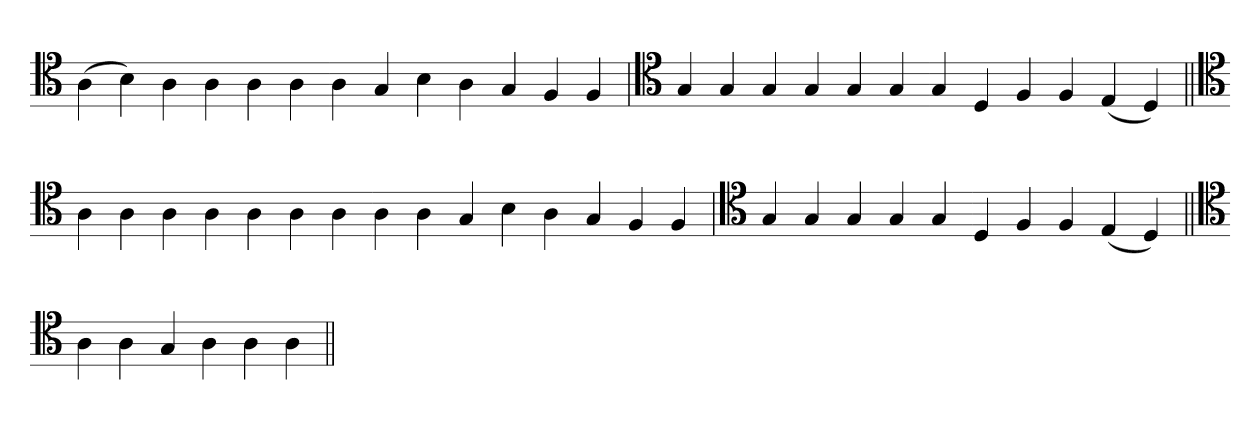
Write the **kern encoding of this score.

**kern
*part1
*staff1
*clefC4
=
(4A
4B)
4A
4A
4A
4A
4A
4G
4B
4A
4G
4F
4F
=
*clefC4
4G
4G
4G
4G
4G
4G
4G
4D
4F
4F
(4E
4D)
=||
*clefC4
4A
4A
4A
4A
4A
4A
4A
4A
4A
4G
4B
4A
4G
4F
4F
=
*clefC4
4G
4G
4G
4G
4G
4D
4F
4F
(4E
4D)
=||
*clefC4
4A
4A
4G
4A
4A
4A
=||
*-
